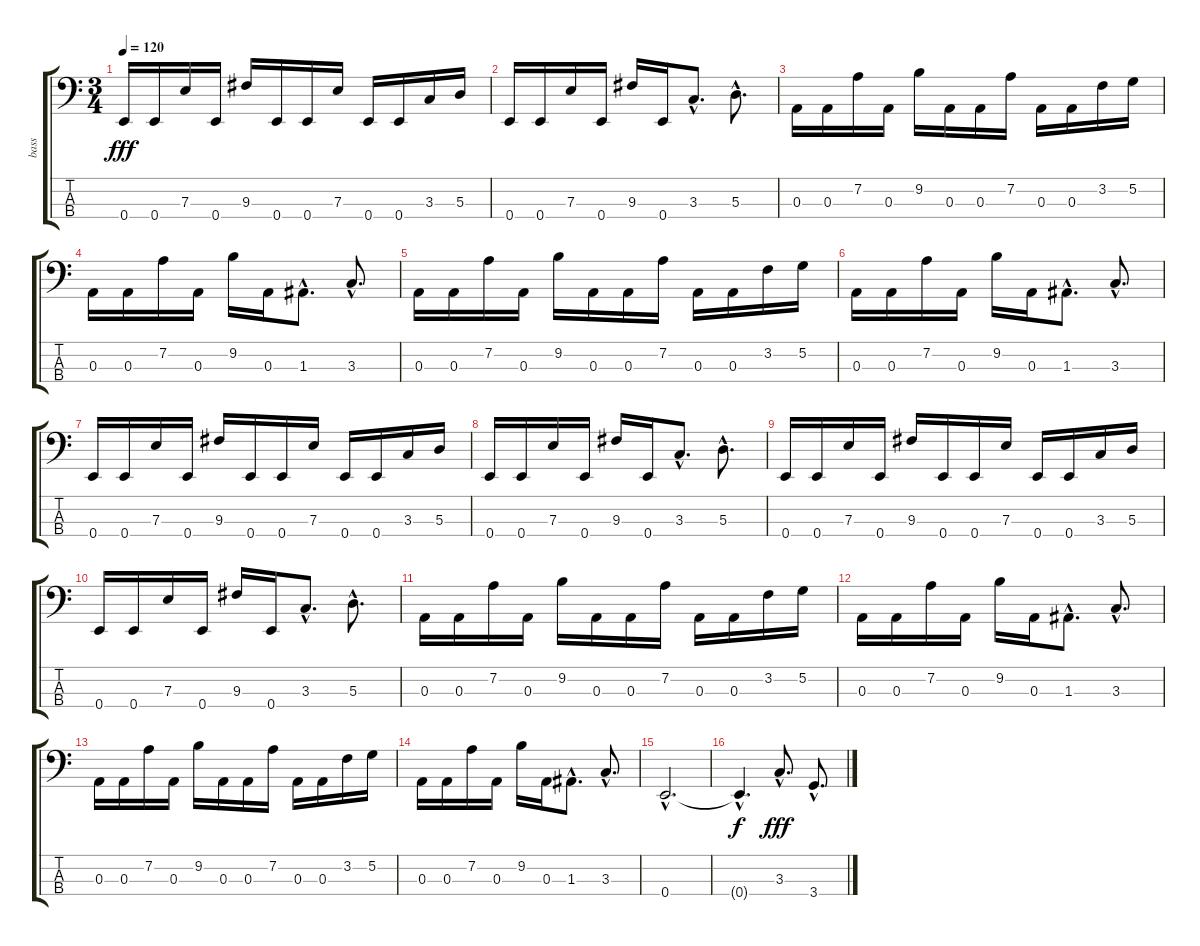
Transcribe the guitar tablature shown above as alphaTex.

\track ("bass" "bass") {instrument electricbassfinger}
\staff {score tabs}
\tuning (G2 D2 A1 E1) {hide}
\ts (3 4)
\tempo 120
\clef f4
\ks c
0.4.16{dy fff} 0.4.16 7.3.16 0.4.16 9.3.16 0.4.16 0.4.16 7.3.16 0.4.16 0.4.16 3.3.16 5.3.16 |
0.4.16 0.4.16 7.3.16 0.4.16 9.3.16 0.4.16 3.3{hac}.8{d} 5.3{hac}.8{d} |
0.3.16 0.3.16 7.2.16 0.3.16 9.2.16 0.3.16 0.3.16 7.2.16 0.3.16 0.3.16 3.2.16 5.2.16 |
0.3.16 0.3.16 7.2.16 0.3.16 9.2.16 0.3.16 1.3{hac}.8{d} 3.3{hac}.8{d} |
0.3.16 0.3.16 7.2.16 0.3.16 9.2.16 0.3.16 0.3.16 7.2.16 0.3.16 0.3.16 3.2.16 5.2.16 |
0.3.16 0.3.16 7.2.16 0.3.16 9.2.16 0.3.16 1.3{hac}.8{d} 3.3{hac}.8{d} |
0.4.16 0.4.16 7.3.16 0.4.16 9.3.16 0.4.16 0.4.16 7.3.16 0.4.16 0.4.16 3.3.16 5.3.16 |
0.4.16 0.4.16 7.3.16 0.4.16 9.3.16 0.4.16 3.3{hac}.8{d} 5.3{hac}.8{d} |
0.4.16 0.4.16 7.3.16 0.4.16 9.3.16 0.4.16 0.4.16 7.3.16 0.4.16 0.4.16 3.3.16 5.3.16 |
0.4.16 0.4.16 7.3.16 0.4.16 9.3.16 0.4.16 3.3{hac}.8{d} 5.3{hac}.8{d} |
0.3.16 0.3.16 7.2.16 0.3.16 9.2.16 0.3.16 0.3.16 7.2.16 0.3.16 0.3.16 3.2.16 5.2.16 |
0.3.16 0.3.16 7.2.16 0.3.16 9.2.16 0.3.16 1.3{hac}.8{d} 3.3{hac}.8{d} |
0.3.16 0.3.16 7.2.16 0.3.16 9.2.16 0.3.16 0.3.16 7.2.16 0.3.16 0.3.16 3.2.16 5.2.16 |
0.3.16 0.3.16 7.2.16 0.3.16 9.2.16 0.3.16 1.3{hac}.8{d} 3.3{hac}.8{d} |
0.4{hac}.2{d} |
0.4{hac t}.4{d dy f} 3.3{hac}.8{d dy fff} 3.4{hac}.8{d}
